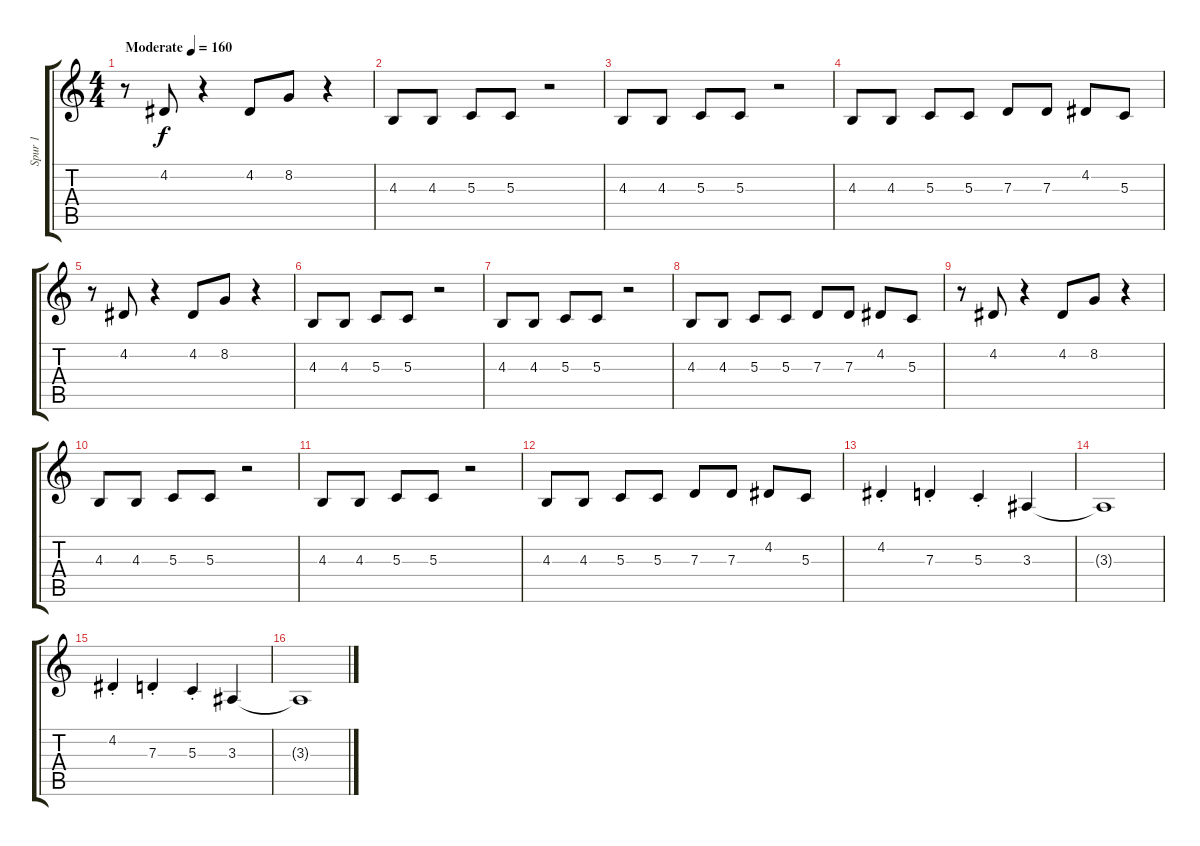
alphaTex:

\track ("Spur 1" "Spur 1") {instrument rockorgan}
\staff {score tabs}
\tuning (E4 B3 G3 D3 A2 E2) {hide}
\ts (4 4)
\tempo (160 "Moderate")
\clef g2
\ks c
r.8{dy f instrument rockorgan} 4.2.8 r.4 4.2.8 8.2.8 r.4 |
4.3.8 4.3.8 5.3.8 5.3.8 r.2 |
4.3.8 4.3.8 5.3.8 5.3.8 r.2 |
4.3.8 4.3.8 5.3.8 5.3.8 7.3.8 7.3.8 4.2.8 5.3.8 |
r.8 4.2.8 r.4 4.2.8 8.2.8 r.4 |
4.3.8 4.3.8 5.3.8 5.3.8 r.2 |
4.3.8 4.3.8 5.3.8 5.3.8 r.2 |
4.3.8 4.3.8 5.3.8 5.3.8 7.3.8 7.3.8 4.2.8 5.3.8 |
r.8 4.2.8 r.4 4.2.8 8.2.8 r.4 |
4.3.8 4.3.8 5.3.8 5.3.8 r.2 |
4.3.8 4.3.8 5.3.8 5.3.8 r.2 |
4.3.8 4.3.8 5.3.8 5.3.8 7.3.8 7.3.8 4.2.8 5.3.8 |
4.2{st}.4 7.3{st}.4 5.3{st}.4 3.3.4 |
3.3{t}.1 |
4.2{st}.4 7.3{st}.4 5.3{st}.4 3.3.4 |
3.3{t}.1
